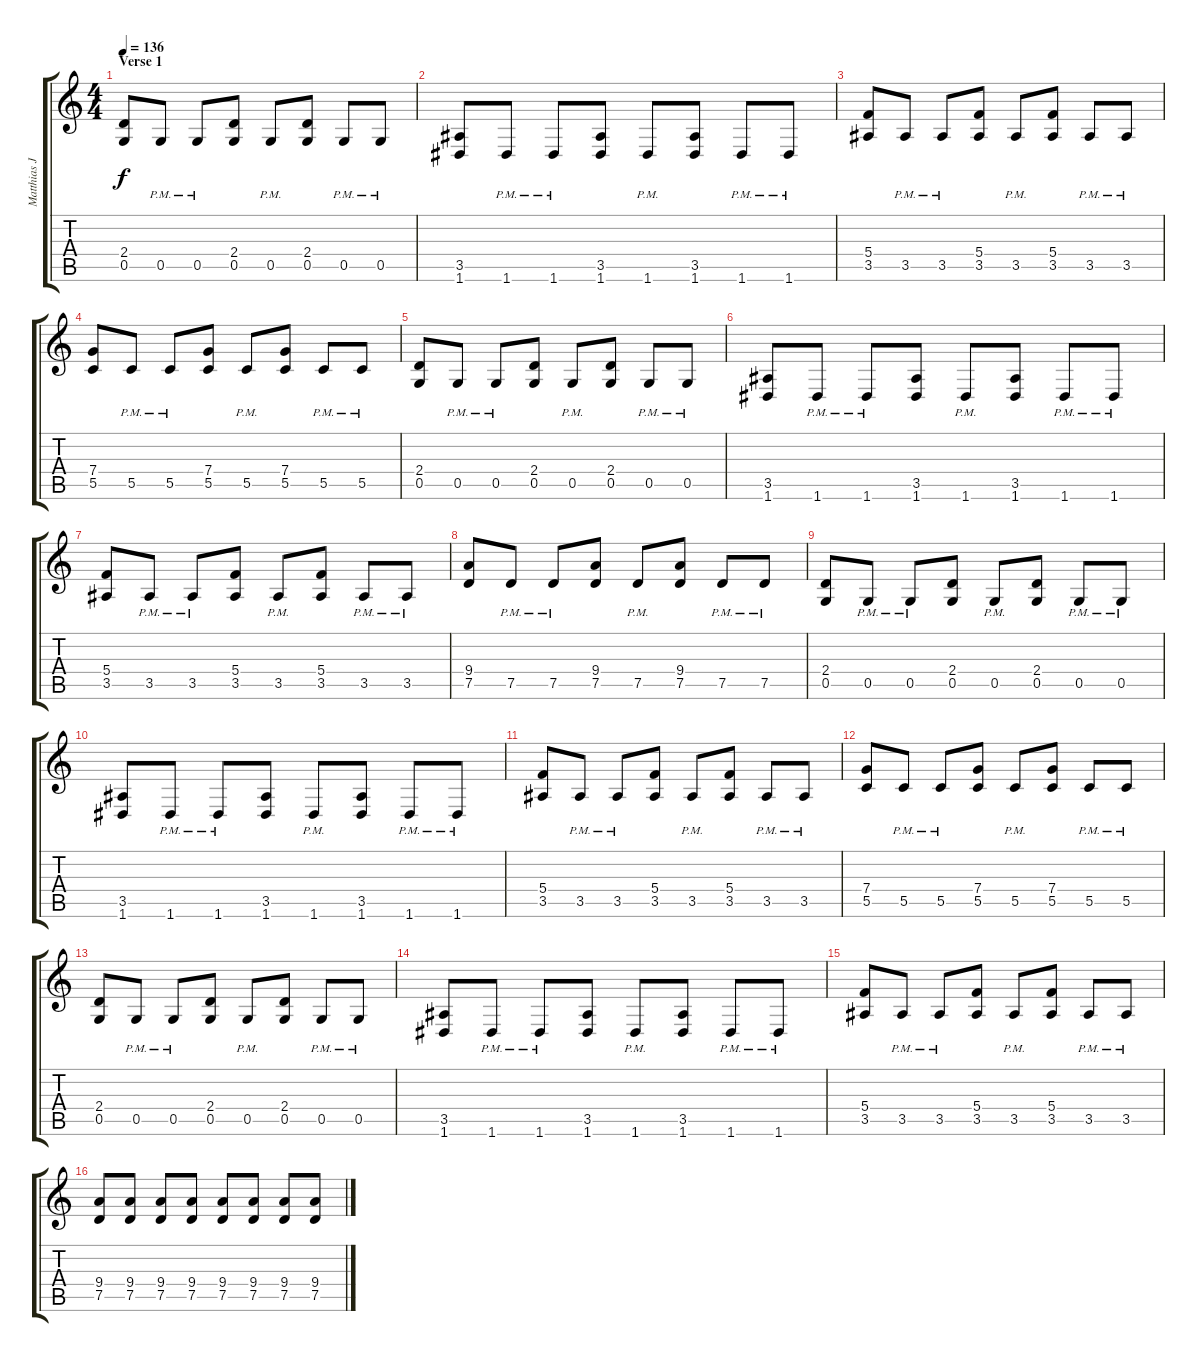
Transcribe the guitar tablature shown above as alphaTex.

\track ("Matthias Jabs" "Matthias J") {instrument electricguitarclean}
\staff {score tabs}
\tuning (D4 A3 F3 C3 G2 D2) {hide}
\ts (4 4)
\section ("" "Verse 1")
\tempo 136
\clef g2
\ks c
(2.4 0.5).8{dy f} 0.5{pm}.8 0.5{pm}.8 (2.4 0.5).8 0.5{pm}.8 (2.4 0.5).8 0.5{pm}.8 0.5{pm}.8 |
(3.5 1.6).8 1.6{pm}.8 1.6{pm}.8 (3.5 1.6).8 1.6{pm}.8 (3.5 1.6).8 1.6{pm}.8 1.6{pm}.8 |
(5.4 3.5).8 3.5{pm}.8 3.5{pm}.8 (5.4 3.5).8 3.5{pm}.8 (5.4 3.5).8 3.5{pm}.8 3.5{pm}.8 |
(7.4 5.5).8 5.5{pm}.8 5.5{pm}.8 (7.4 5.5).8 5.5{pm}.8 (7.4 5.5).8 5.5{pm}.8 5.5{pm}.8 |
(2.4 0.5).8 0.5{pm}.8 0.5{pm}.8 (2.4 0.5).8 0.5{pm}.8 (2.4 0.5).8 0.5{pm}.8 0.5{pm}.8 |
(3.5 1.6).8 1.6{pm}.8 1.6{pm}.8 (3.5 1.6).8 1.6{pm}.8 (3.5 1.6).8 1.6{pm}.8 1.6{pm}.8 |
(5.4 3.5).8 3.5{pm}.8 3.5{pm}.8 (5.4 3.5).8 3.5{pm}.8 (5.4 3.5).8 3.5{pm}.8 3.5{pm}.8 |
(9.4 7.5).8 7.5{pm}.8 7.5{pm}.8 (9.4 7.5).8 7.5{pm}.8 (9.4 7.5).8 7.5{pm}.8 7.5{pm}.8 |
(2.4 0.5).8 0.5{pm}.8 0.5{pm}.8 (2.4 0.5).8 0.5{pm}.8 (2.4 0.5).8 0.5{pm}.8 0.5{pm}.8 |
(3.5 1.6).8 1.6{pm}.8 1.6{pm}.8 (3.5 1.6).8 1.6{pm}.8 (3.5 1.6).8 1.6{pm}.8 1.6{pm}.8 |
(5.4 3.5).8 3.5{pm}.8 3.5{pm}.8 (5.4 3.5).8 3.5{pm}.8 (5.4 3.5).8 3.5{pm}.8 3.5{pm}.8 |
(7.4 5.5).8 5.5{pm}.8 5.5{pm}.8 (7.4 5.5).8 5.5{pm}.8 (7.4 5.5).8 5.5{pm}.8 5.5{pm}.8 |
(2.4 0.5).8 0.5{pm}.8 0.5{pm}.8 (2.4 0.5).8 0.5{pm}.8 (2.4 0.5).8 0.5{pm}.8 0.5{pm}.8 |
(3.5 1.6).8 1.6{pm}.8 1.6{pm}.8 (3.5 1.6).8 1.6{pm}.8 (3.5 1.6).8 1.6{pm}.8 1.6{pm}.8 |
(5.4 3.5).8 3.5{pm}.8 3.5{pm}.8 (5.4 3.5).8 3.5{pm}.8 (5.4 3.5).8 3.5{pm}.8 3.5{pm}.8 |
(9.4 7.5).8 (9.4 7.5).8 (9.4 7.5).8 (9.4 7.5).8 (9.4 7.5).8 (9.4 7.5).8 (9.4 7.5).8 (9.4 7.5).8
